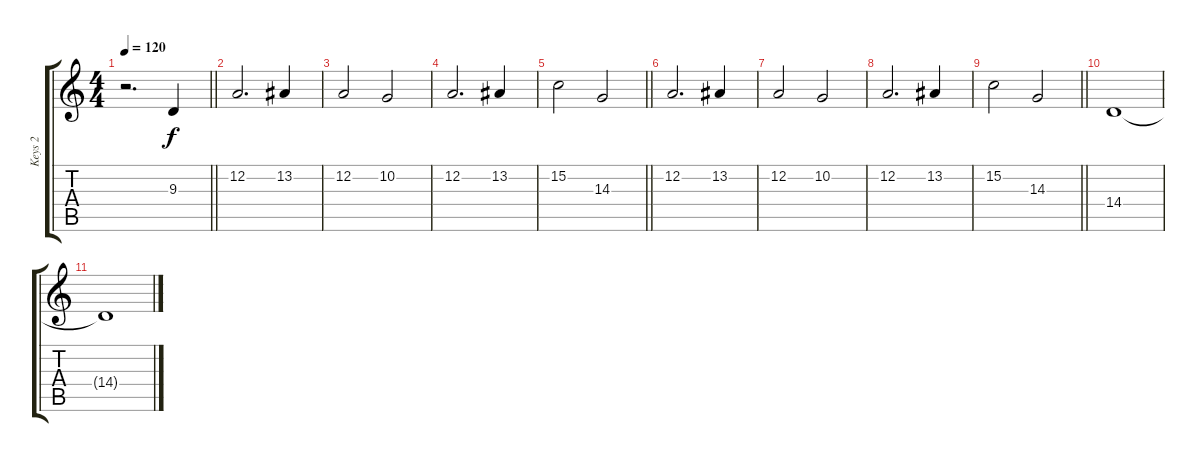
\track ("Keys 2" "Keys 2") {instrument frenchhorn}
\staff {score tabs}
\tuning (D4 A3 F3 C3 G2 D2) {hide}
\ts (4 4)
\tempo 120
\clef g2
\barLineRight lightlight
\ks c
r.2{d dy f} 9.3.4 |
12.2.2{d} 13.2.4 |
12.2.2 10.2.2 |
12.2.2{d} 13.2.4 |
\barLineRight lightlight
15.2.2 14.3.2 |
12.2.2{d} 13.2.4 |
12.2.2 10.2.2 |
12.2.2{d} 13.2.4 |
\barLineRight lightlight
15.2.2 14.3.2 |
14.4.1 |
14.4{t}.1
